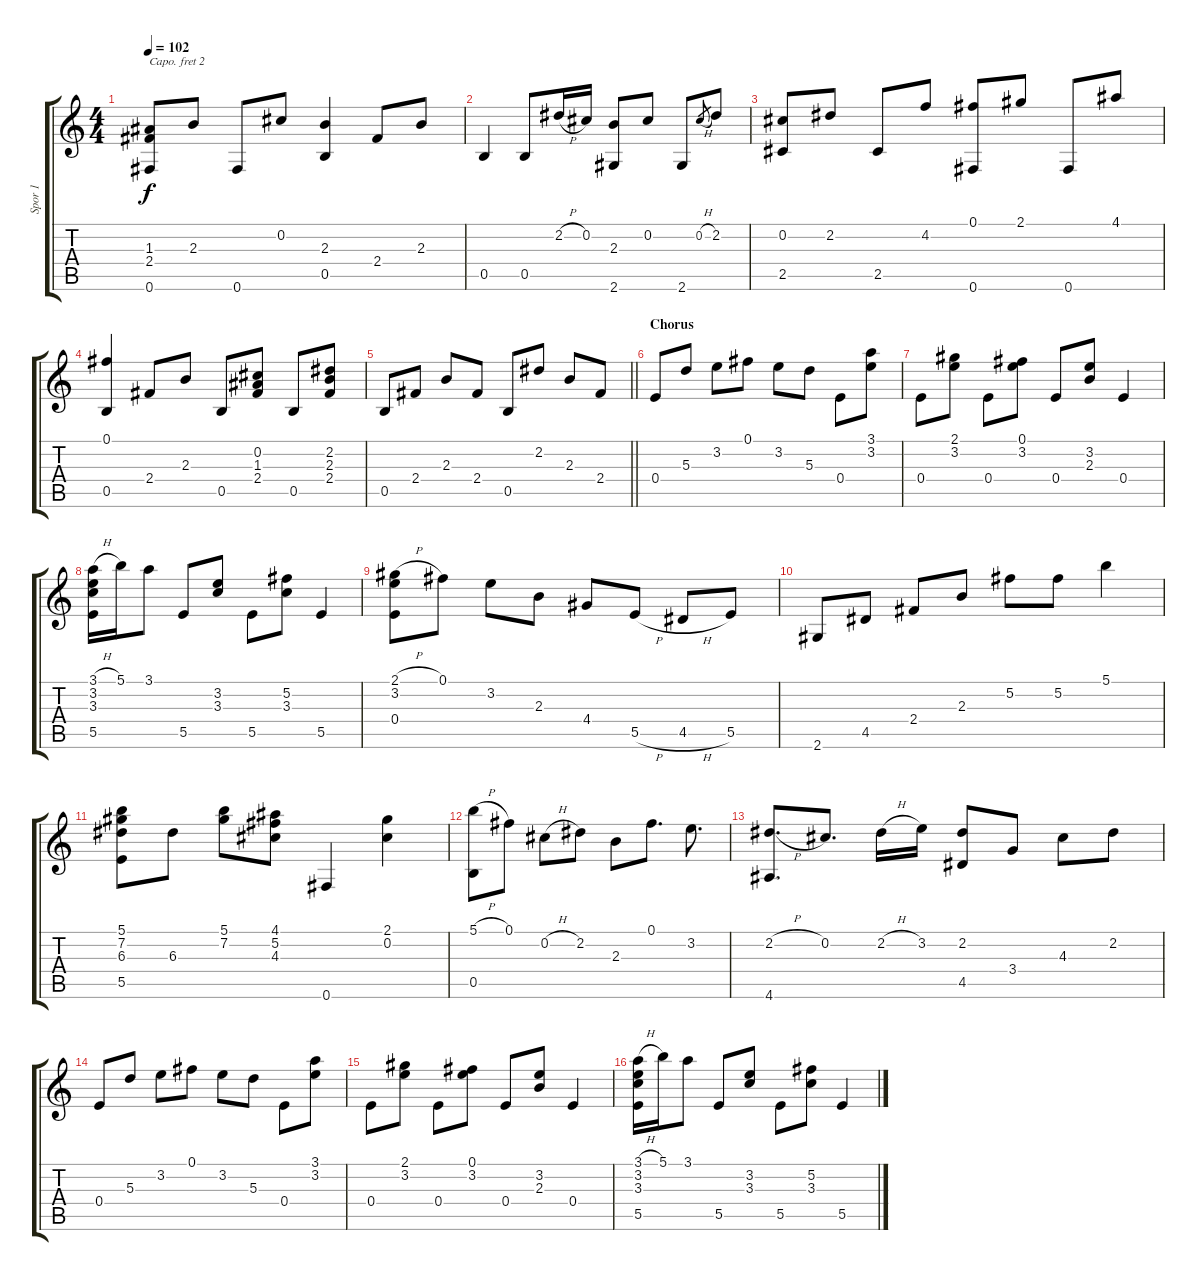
\track ("Spor 1" "Spor 1") {instrument acousticguitarsteel}
\staff {score tabs}
\capo 2
\tuning (E4 B3 G3 D3 A2 E2) {hide}
\ts (4 4)
\tempo 102
\clef g2
\ks c
(1.3 2.4 0.6).8{dy f} 2.3.8 0.6.8 0.2.8 (2.3 0.5).4 2.4.8 2.3.8 |
0.5.4 0.5.8 2.2{h}.16 0.2.16 (2.3 2.6).8 0.2.8 2.6.8 0.2{h}.8{gr} 2.2.8 |
(0.2 2.5).8 2.2.8 2.5.8 4.2.8 (0.1 0.6).8 2.1.8 0.6.8 4.1.8 |
(0.1 0.5).4 2.4.8 2.3.8 0.5.8 (0.2 1.3 2.4).8 0.5.8 (2.2 2.3 2.4).8 |
\barLineRight lightlight
0.5.8 2.4.8 2.3.8 2.4.8 0.5.8 2.2.8 2.3.8 2.4.8 |
\section ("" "Chorus")
0.4.8 5.3.8 3.2.8 0.1.8 3.2.8 5.3.8 0.4.8 (3.1 3.2).8 |
0.4.8 (2.1 3.2).8 0.4.8 (0.1 3.2).8 0.4.8 (3.2 2.3).8 0.4.4 |
(3.1{h} 3.2 3.3 5.5).16 5.1.16 3.1.8 5.5.8 (3.2 3.3).8 5.5.8 (5.2 3.3).8 5.5.4 |
(2.1{h} 3.2 0.4).8 0.1.8 3.2.8 2.3.8 4.4.8 5.5{h}.8 4.5{h}.8 5.5.8 |
2.6.8 4.5.8 2.4.8 2.3.8 5.2.8 5.2.8 5.1.4 |
(5.1 7.2 6.3 5.5).8 6.3.8 (5.1 7.2).8 (4.1 5.2 4.3).8 0.6.4 (2.1 0.2).4 |
(5.1{h} 0.5).8 0.1.8 0.2{h}.8 2.2.8 2.3.8 0.1.8{d} 3.2.8{d} |
(2.2{h} 4.6).8{d} 0.2.8{d} 2.2{h}.16 3.2.16 (2.2 4.5).8 3.4.8 4.3.8 2.2.8 |
0.4.8 5.3.8 3.2.8 0.1.8 3.2.8 5.3.8 0.4.8 (3.1 3.2).8 |
0.4.8 (2.1 3.2).8 0.4.8 (0.1 3.2).8 0.4.8 (3.2 2.3).8 0.4.4 |
(3.1{h} 3.2 3.3 5.5).16 5.1.16 3.1.8 5.5.8 (3.2 3.3).8 5.5.8 (5.2 3.3).8 5.5.4
